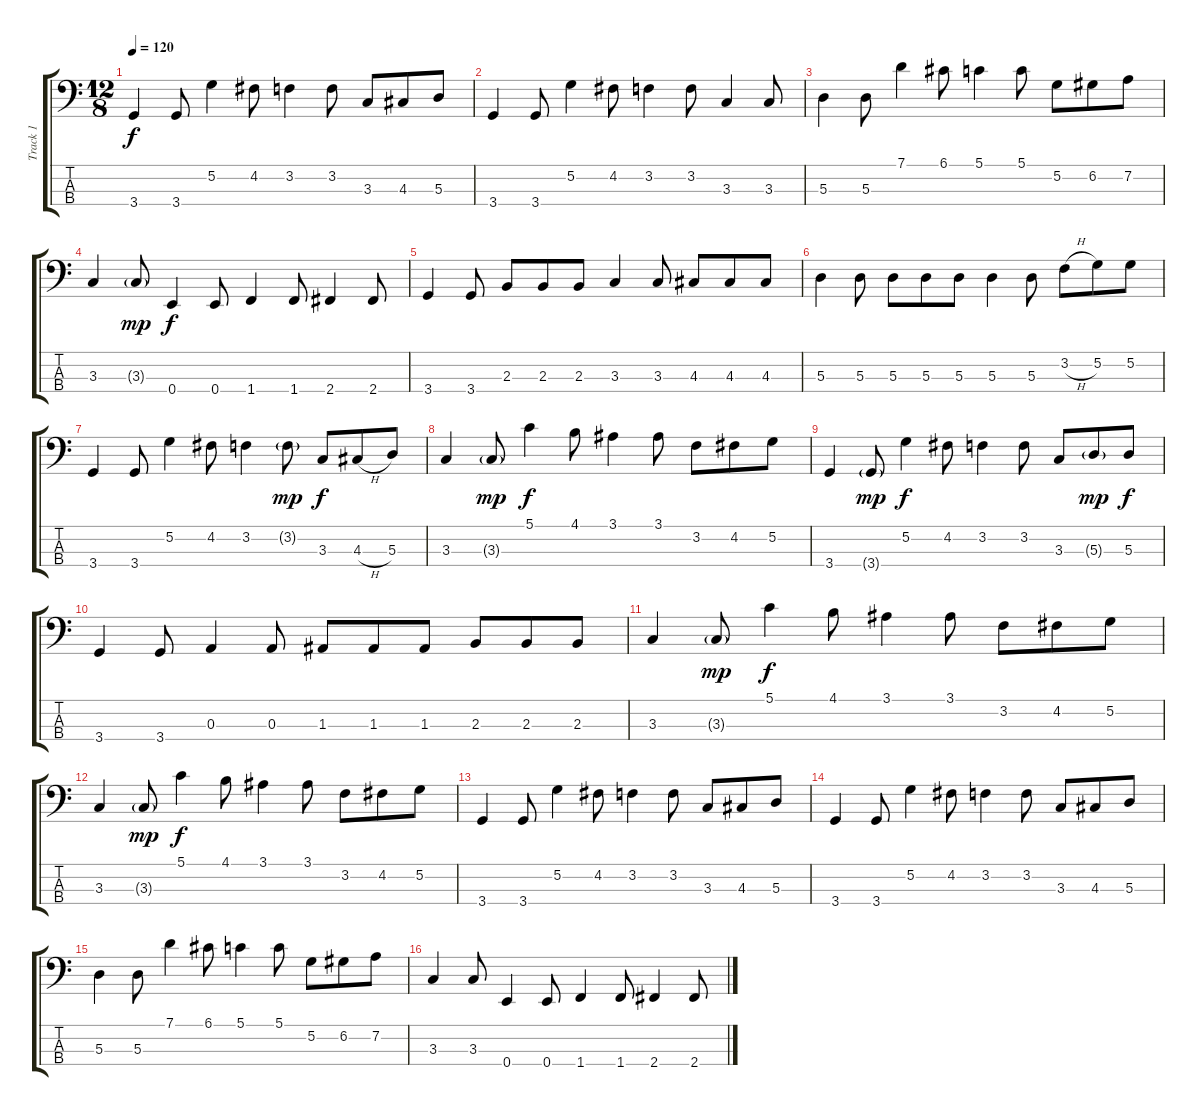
\track ("Track 1" "Track 1") {instrument electricbassfinger}
\staff {score tabs}
\tuning (G2 D2 A1 E1) {hide}
\ts (12 8)
\tempo 120
\clef f4
\ks c
3.4.4{dy f} 3.4.8 5.2.4 4.2.8 3.2.4 3.2.8 3.3.8 4.3.8 5.3.8 |
3.4.4 3.4.8 5.2.4 4.2.8 3.2.4 3.2.8 3.3.4 3.3.8 |
5.3.4 5.3.8 7.1.4 6.1.8 5.1.4 5.1.8 5.2.8 6.2.8 7.2.8 |
3.3.4 3.3{g}.8{dy mp} 0.4.4{dy f} 0.4.8 1.4.4 1.4.8 2.4.4 2.4.8 |
3.4.4 3.4.8 2.3.8 2.3.8 2.3.8 3.3.4 3.3.8 4.3.8 4.3.8 4.3.8 |
5.3.4 5.3.8 5.3.8 5.3.8 5.3.8 5.3.4 5.3.8 3.2{h}.8 5.2.8 5.2.8 |
3.4.4 3.4.8 5.2.4 4.2.8 3.2.4 3.2{g}.8{dy mp} 3.3.8{dy f} 4.3{h}.8 5.3.8 |
3.3.4 3.3{g}.8{dy mp} 5.1.4{dy f} 4.1.8 3.1.4 3.1.8 3.2.8 4.2.8 5.2.8 |
3.4.4 3.4{g}.8{dy mp} 5.2.4{dy f} 4.2.8 3.2.4 3.2.8 3.3.8 5.3{g}.8{dy mp} 5.3.8{dy f} |
3.4.4 3.4.8 0.3.4 0.3.8 1.3.8 1.3.8 1.3.8 2.3.8 2.3.8 2.3.8 |
3.3.4 3.3{g}.8{dy mp} 5.1.4{dy f} 4.1.8 3.1.4 3.1.8 3.2.8 4.2.8 5.2.8 |
3.3.4 3.3{g}.8{dy mp} 5.1.4{dy f} 4.1.8 3.1.4 3.1.8 3.2.8 4.2.8 5.2.8 |
3.4.4 3.4.8 5.2.4 4.2.8 3.2.4 3.2.8 3.3.8 4.3.8 5.3.8 |
3.4.4 3.4.8 5.2.4 4.2.8 3.2.4 3.2.8 3.3.8 4.3.8 5.3.8 |
5.3.4 5.3.8 7.1.4 6.1.8 5.1.4 5.1.8 5.2.8 6.2.8 7.2.8 |
3.3.4 3.3.8 0.4.4 0.4.8 1.4.4 1.4.8 2.4.4 2.4.8
